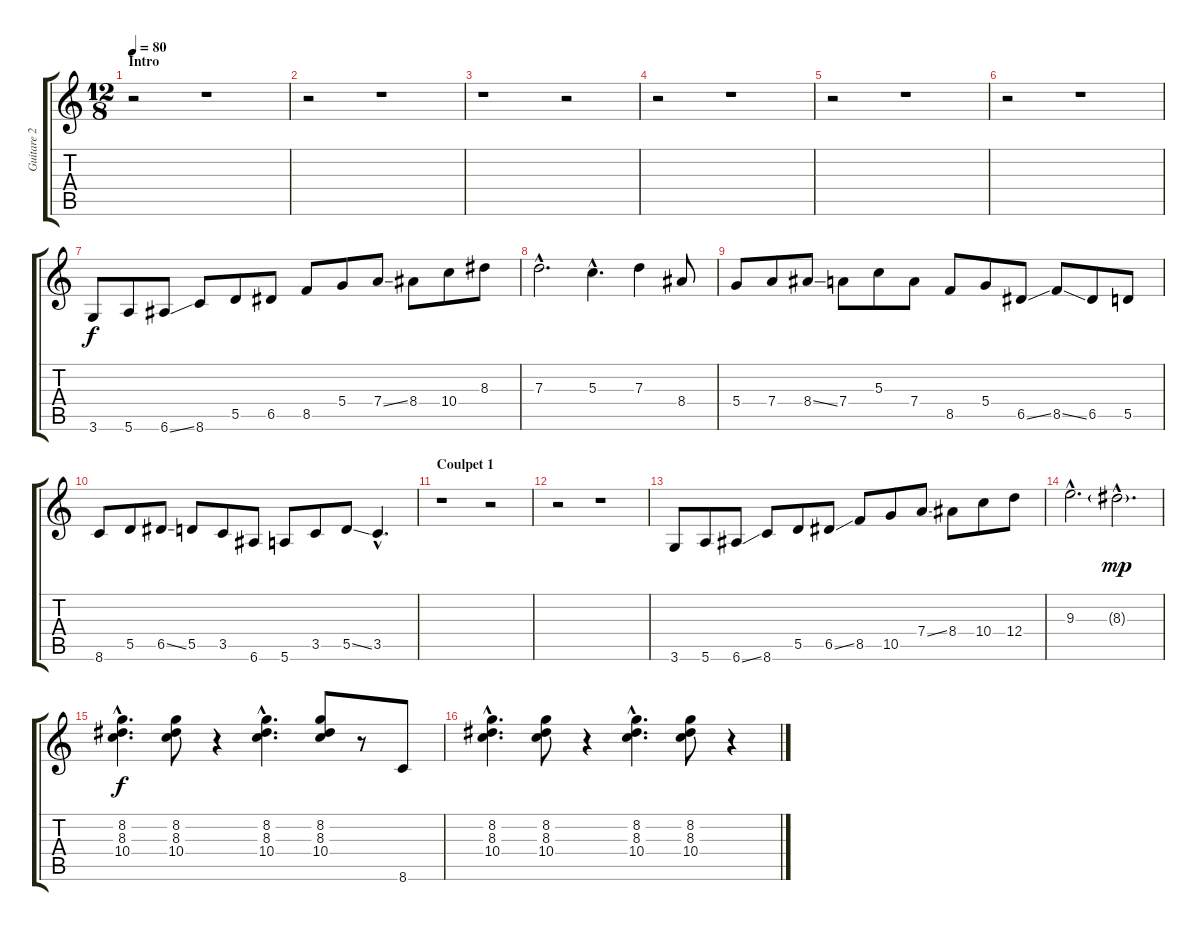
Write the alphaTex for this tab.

\track ("Guitare 2" "Guitare 2") {instrument electricguitarclean}
\staff {score tabs}
\tuning (E4 B3 G3 D3 A2 E2) {hide}
\ts (12 8)
\section ("" "Intro")
\tempo 80
\clef g2
\ks c
r.2{dy f instrument electricguitarclean} r.1 |
r.2 r.1 |
r.1 r.2 |
r.2 r.1 |
r.2 r.1 |
r.2 r.1 |
3.6.8 5.6.8 6.6{ss}.8 8.6.8 5.5.8 6.5.8 8.5.8 5.4.8 7.4{ss}.8 8.4.8 10.4.8 8.3.8 |
7.3{hac}.2{d} 5.3{hac}.4{d} 7.3.4 8.4.8 |
5.4.8 7.4.8 8.4{ss}.8 7.4.8 5.3.8 7.4.8 8.5.8 5.4.8 6.5{ss}.8 8.5{ss}.8 6.5.8 5.5.8 |
8.6.8 5.5.8 6.5{ss}.8 5.5.8 3.5.8 6.6.8 5.6.8 3.5.8 5.5{ss}.8 3.5{hac}.4{d} |
\section ("" "Coulpet 1")
r.1 r.2 |
r.2 r.1 |
3.6.8 5.6.8 6.6{ss}.8 8.6.8 5.5.8 6.5{ss}.8 8.5.8 10.5.8 7.4{ss}.8 8.4.8 10.4.8 12.4.8 |
9.3{hac}.2{d} 8.3{g hac}.2{d dy mp} |
(8.2{hac} 8.3{hac} 10.4{hac}).4{d dy f} (8.2 8.3 10.4).8 r.4 (8.2{hac} 8.3{hac} 10.4{hac}).4{d} (8.2 8.3 10.4).8 r.8 8.6.8 |
(8.2{hac} 8.3{hac} 10.4{hac}).4{d} (8.2 8.3 10.4).8 r.4 (8.2{hac} 8.3{hac} 10.4{hac}).4{d} (8.2 8.3 10.4).8 r.4
